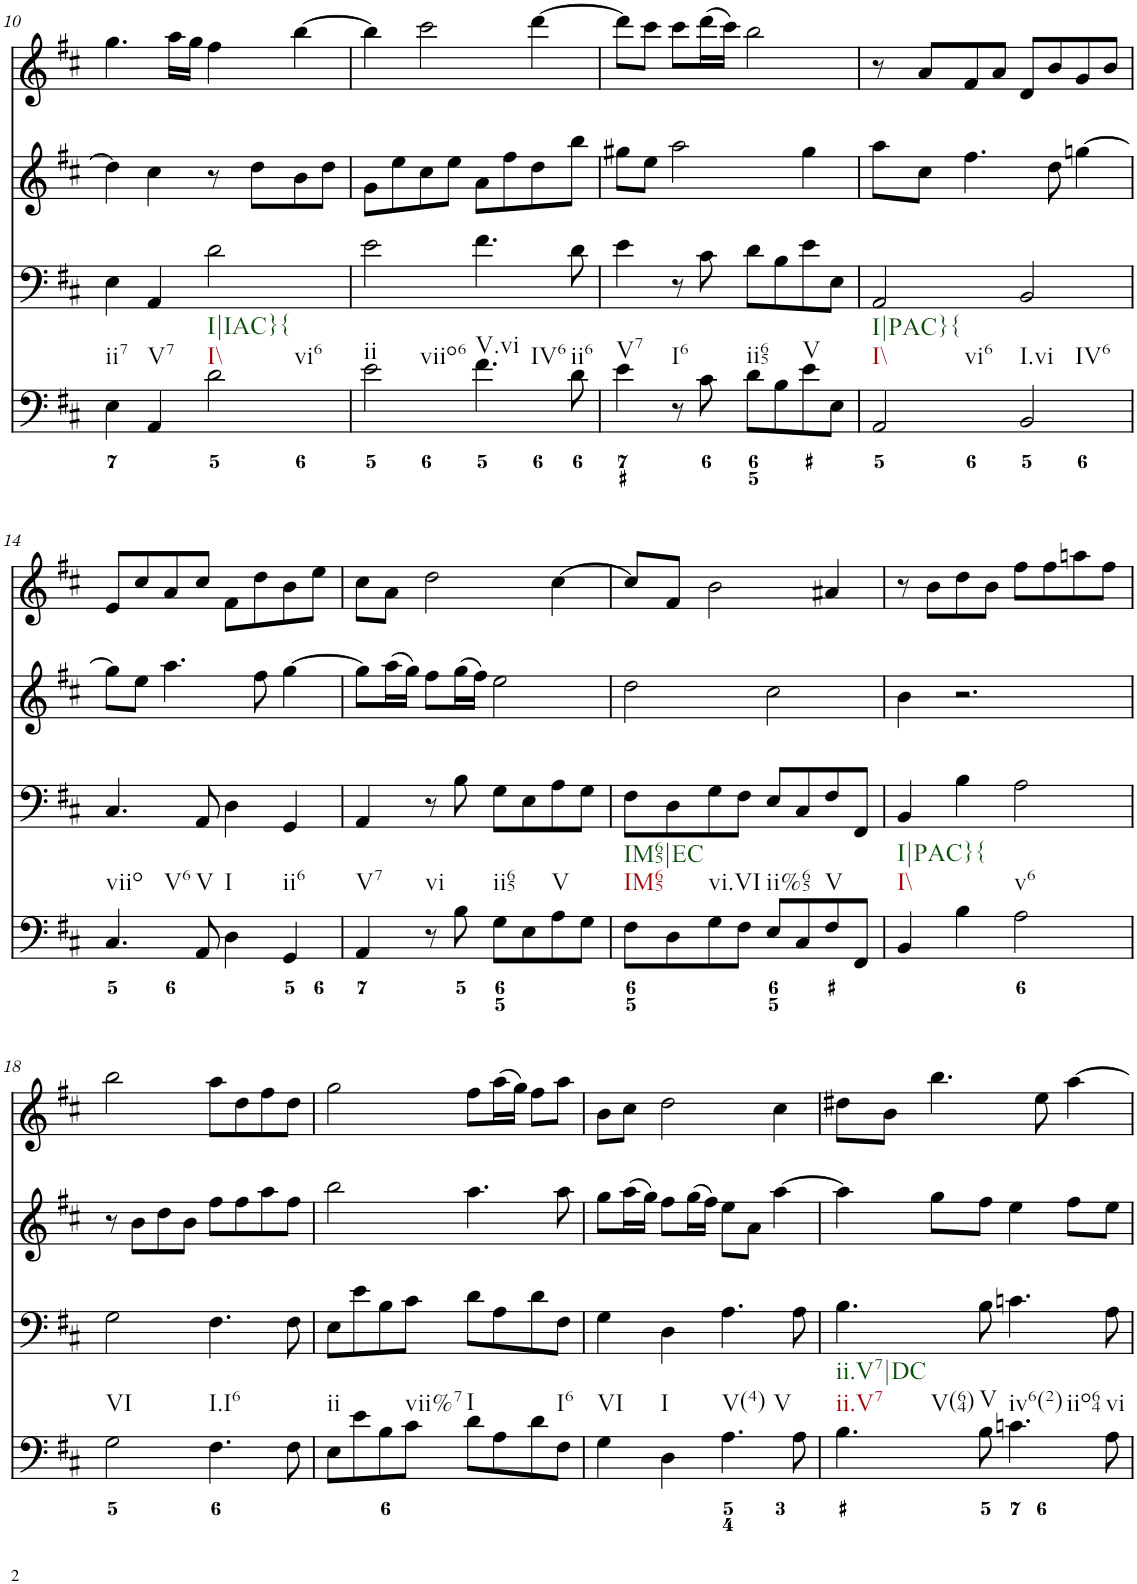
**kern	**kern	**kern	**kern
*part4	*part3	*part2	*part1
*staff4	*staff3	*staff2	*staff1
*I"Piano	*I"Piano	*I"Piano	*I"Piano
*I'Pno	*I'Pno	*I'Pno	*I'Pno
!!LO:PB:g=z
*clefF4	*clefF4	*clefG2	*clefG2
*k[f#c#]	*k[f#c#]	*k[f#c#]	*k[f#c#]
*D:	*D:	*D:	*D:
*M4/4	*M4/4	*M4/4	*M4/4
=10	=10	=10	=10
!LO:TX:b:t=ii7	!	!	!
4E\	4E\	4dd\]	4.gg\
!LO:TX:b:t=V7	!	!	!
4AA/	4AA/	4cc#\	.
.	.	.	16aa\LL
.	.	.	16gg\JJ
!LO:TX:b:t=I\\	!	!	!
!LO:TX:b:t=I|IAC}{	!	!	!
!LO:TX:b:t=vi6	!	!	!
2d\	2d\	8r	4ff#\
.	.	8dd\L	.
.	.	8b\	[4bb\
.	.	8dd\J	.
=11	=11	=11	=11
!LO:TX:b:t=ii	!	!	!
!LO:TX:b:t=viio6	!	!	!
2e\	2e\	8g\L	4bb\]
.	.	8ee\	.
.	.	8cc#\	2ccc#\
.	.	8ee\J	.
!LO:TX:b:t=V.vi	!	!	!
!LO:TX:b:t=IV6	!	!	!
4.f#\	4.f#\	8a\L	.
.	.	8ff#\	.
.	.	8dd\	[4ddd\
!LO:TX:b:t=ii6	!	!	!
8d\	8d\	8bb\J	.
=12	=12	=12	=12
!LO:TX:b:t=V7	!	!	!
4e\	4e\	8gg#X\L	8ddd\L]
.	.	8ee\J	8ccc#\J
!LO:TX:b:t=I6	!	!	!
8r	8r	2aa\	8ccc#\L
8c#\	8c#\	.	(16ddd\L
.	.	.	16ccc#\JJ)
!LO:TX:b:t=ii65	!	!	!
8d\L	8d\L	.	2bb\
8B\	8B\	.	.
!LO:TX:b:t=V	!	!	!
8e\	8e\	4gg#\	.
8E\J	8E\J	.	.
=13	=13	=13	=13
!LO:TX:b:t=I\\	!	!	!
!LO:TX:b:t=I|PAC}{	!	!	!
!LO:TX:b:t=vi6	!	!	!
2AA/	2AA/	8aa\L	8r
.	.	8cc#\J	8a/L
.	.	4.ff#\	8f#/
.	.	.	8a/J
!LO:TX:b:t=I.vi	!	!	!
!LO:TX:b:t=IV6	!	!	!
2BB/	2BB/	.	8d/L
.	.	8dd\	8b/
.	.	[4ggn\	8g/
.	.	.	8b/J
!!LO:LB:g=z
=14	=14	=14	=14
!LO:TX:b:t=viio	!	!	!
!LO:TX:b:t=V6	!	!	!
4.C#/	4.C#/	8gg\L]	8e/L
.	.	8ee\J	8cc#/
.	.	4.aa\	8a/
!LO:TX:b:t=V	!	!	!
8AA/	8AA/	.	8cc#/J
!LO:TX:b:t=I	!	!	!
4D\	4D\	.	8f#\L
.	.	8ff#\	8dd\
!LO:TX:b:t=ii6	!	!	!
4GG/	4GG/	[4gg\	8b\
.	.	.	8ee\J
=15	=15	=15	=15
!LO:TX:b:t=V7	!	!	!
4AA/	4AA/	8gg\L]	8cc#\L
.	.	(16aa\L	8a\J
.	.	16gg\JJ)	.
!LO:TX:b:t=vi	!	!	!
8r	8r	8ff#\L	2dd\
8B\	8B\	(16gg\L	.
.	.	16ff#\JJ)	.
!LO:TX:b:t=ii65	!	!	!
8G\L	8G\L	2ee\	.
8E\	8E\	.	.
!LO:TX:b:t=V	!	!	!
8A\	8A\	.	[4cc#\
8G\J	8G\J	.	.
=16	=16	=16	=16
!LO:TX:b:t=IM65	!	!	!
!LO:TX:b:t=IM65|EC	!	!	!
8F#\L	8F#\L	2dd\	8cc#/L]
8D\	8D\	.	8f#/J
!LO:TX:b:t=vi.VI	!	!	!
8G\	8G\	.	2b\
8F#\J	8F#\J	.	.
!LO:TX:b:t=ii%65	!	!	!
8E/L	8E/L	2cc#\	.
8C#/	8C#/	.	.
!LO:TX:b:t=V	!	!	!
8F#/	8F#/	.	4a#X/
8FF#/J	8FF#/J	.	.
=17	=17	=17	=17
!LO:TX:b:t=I\\	!	!	!
!LO:TX:b:t=I|PAC}{	!	!	!
4BB/	4BB/	4b\	8r
.	.	.	8b\L
4B\	4B\	2.r	8dd\
.	.	.	8b\J
!LO:TX:b:t=v6	!	!	!
2A\	2A\	.	8ff#\L
.	.	.	8ff#\
.	.	.	8aan\
.	.	.	8ff#\J
!!LO:LB:g=z
=18	=18	=18	=18
!LO:TX:b:t=VI	!	!	!
2G\	2G\	8r	2bb\
.	.	8b\L	.
.	.	8dd\	.
.	.	8b\J	.
!LO:TX:b:t=I.I6	!	!	!
4.F#\	4.F#\	8ff#\L	8aa\L
.	.	8ff#\	8dd\
.	.	8aa\	8ff#\
8F#\	8F#\	8ff#\J	8dd\J
=19	=19	=19	=19
!LO:TX:b:t=ii	!	!	!
8E\L	8E\L	2bb\	2gg\
8e\	8e\	.	.
8B\	8B\	.	.
!LO:TX:b:t=vii%7	!	!	!
8c#\J	8c#\J	.	.
!LO:TX:b:t=I	!	!	!
8d\L	8d\L	4.aa\	8ff#\L
8A\	8A\	.	(16aa\L
.	.	.	16gg\JJ)
8d\	8d\	.	8ff#\L
!LO:TX:b:t=I6	!	!	!
8F#\J	8F#\J	8aa\	8aa\J
=20	=20	=20	=20
!LO:TX:b:t=VI	!	!	!
4G\	4G\	8gg\L	8b\L
.	.	(16aa\L	8cc#\J
.	.	16gg\JJ)	.
!LO:TX:b:t=I	!	!	!
4D\	4D\	8ff#\L	2dd\
.	.	(16gg\L	.
.	.	16ff#\JJ)	.
!LO:TX:b:t=V(4)	!	!	!
!LO:TX:b:t=V	!	!	!
4.A\	4.A\	8ee\L	.
.	.	8a\J	.
.	.	[4aa\	4cc#\
8A\	8A\	.	.
=21	=21	=21	=21
!LO:TX:b:t=ii.V7	!	!	!
!LO:TX:b:t=ii.V7|DC	!	!	!
!LO:TX:b:t=V(64)	!	!	!
4.B\	4.B\	4aa\]	8dd#X\L
.	.	.	8b\J
.	.	8gg\L	4.bb\
!LO:TX:b:t=V	!	!	!
8B\	8B\	8ff#\J	.
!LO:TX:b:t=iv6(2)	!	!	!
!LO:TX:b:t=iio64	!	!	!
4.cn\	4.cn\	4ee\	.
.	.	.	8ee\
.	.	8ff#\L	[4aa\
!LO:TX:b:t=vi	!	!	!
8A\	8A\	8ee\J	.
=	=	=	=
*-	*-	*-	*-
